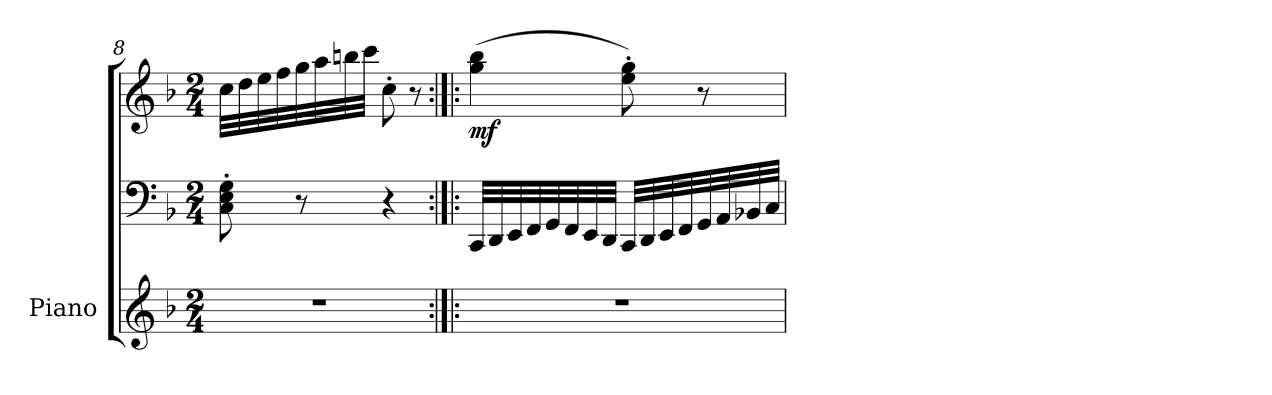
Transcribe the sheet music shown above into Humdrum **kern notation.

**kern	**kern	**kern	**dynam
*part1	*part1	*part1	*part1
*staff3	*staff2	*staff1	*staff1/2/3
*I"Piano	*	*	*
*I'Pno	*	*	*
*clefG2	*clefF4	*clefG2	*
*k[b-]	*k[b-]	*k[b-]	*
*M2/4	*M2/4	*M2/4	*
=8	=8	=8	=8
2r	8C\' 8E\' 8G\'	32cc\LLL	.
.	.	32dd\	.
.	.	32ee\	.
.	.	32ff\	.
.	8r	32gg\	.
.	.	32aa\	.
.	.	32bbn\	.
.	.	32ccc\JJJ	.
.	4r	8cc'\	.
.	.	8r	.
!!LO:PB:g=z
=9:|!|:	=9:|!|:	=9:|!|:	=9:|!|:
!	!	!	!LO:DY:b
2r	32CC/LLL	(>4gg\ 4bb-\	mf
.	32DD/	.	.
.	32EE/	.	.
.	32FF/	.	.
.	32GG/	.	.
.	32FF/	.	.
.	32EE/	.	.
.	32DD/JJJ	.	.
.	32CC/LLL	8ee\' 8gg\')	.
.	32DD/	.	.
.	32EE/	.	.
.	32FF/	.	.
.	32GG/	8r	.
.	32AA/	.	.
.	32BB-X/	.	.
.	32C/JJJ	.	.
=	=	=	=
*-	*-	*-	*-
